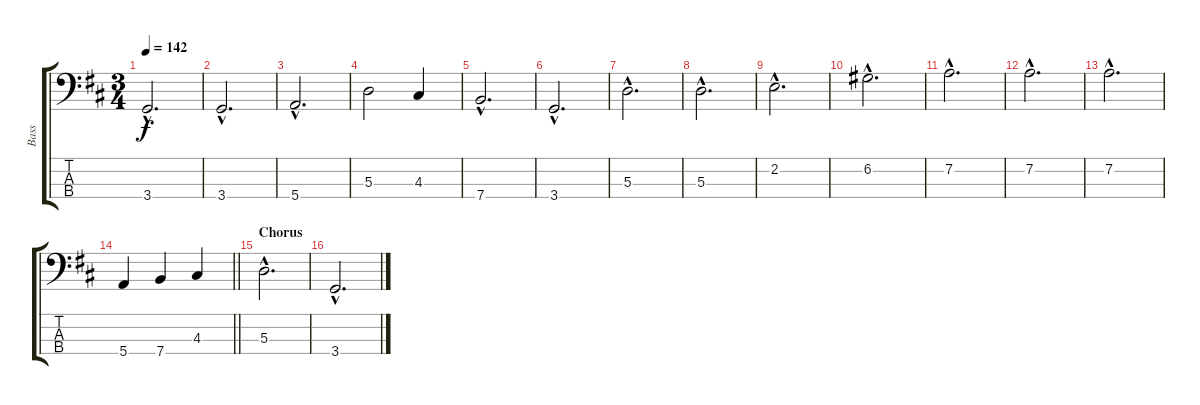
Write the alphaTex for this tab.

\track ("Bass" "Bass") {instrument electricbassfinger}
\staff {score tabs}
\tuning (G2 D2 A1 E1) {hide}
\ts (3 4)
\tempo 142
\clef f4
\ks d
3.4{hac}.2{d dy f} |
3.4{hac}.2{d} |
5.4{hac}.2{d} |
5.3.2 4.3.4 |
7.4{hac}.2{d} |
3.4{hac}.2{d} |
5.3{hac}.2{d} |
5.3{hac}.2{d} |
2.2{hac}.2{d} |
6.2{hac}.2{d} |
7.2{hac}.2{d} |
7.2{hac}.2{d} |
7.2{hac}.2{d} |
\barLineRight lightlight
5.4.4 7.4.4 4.3.4 |
\section ("" "Chorus")
5.3{hac}.2{d} |
3.4{hac}.2{d}
